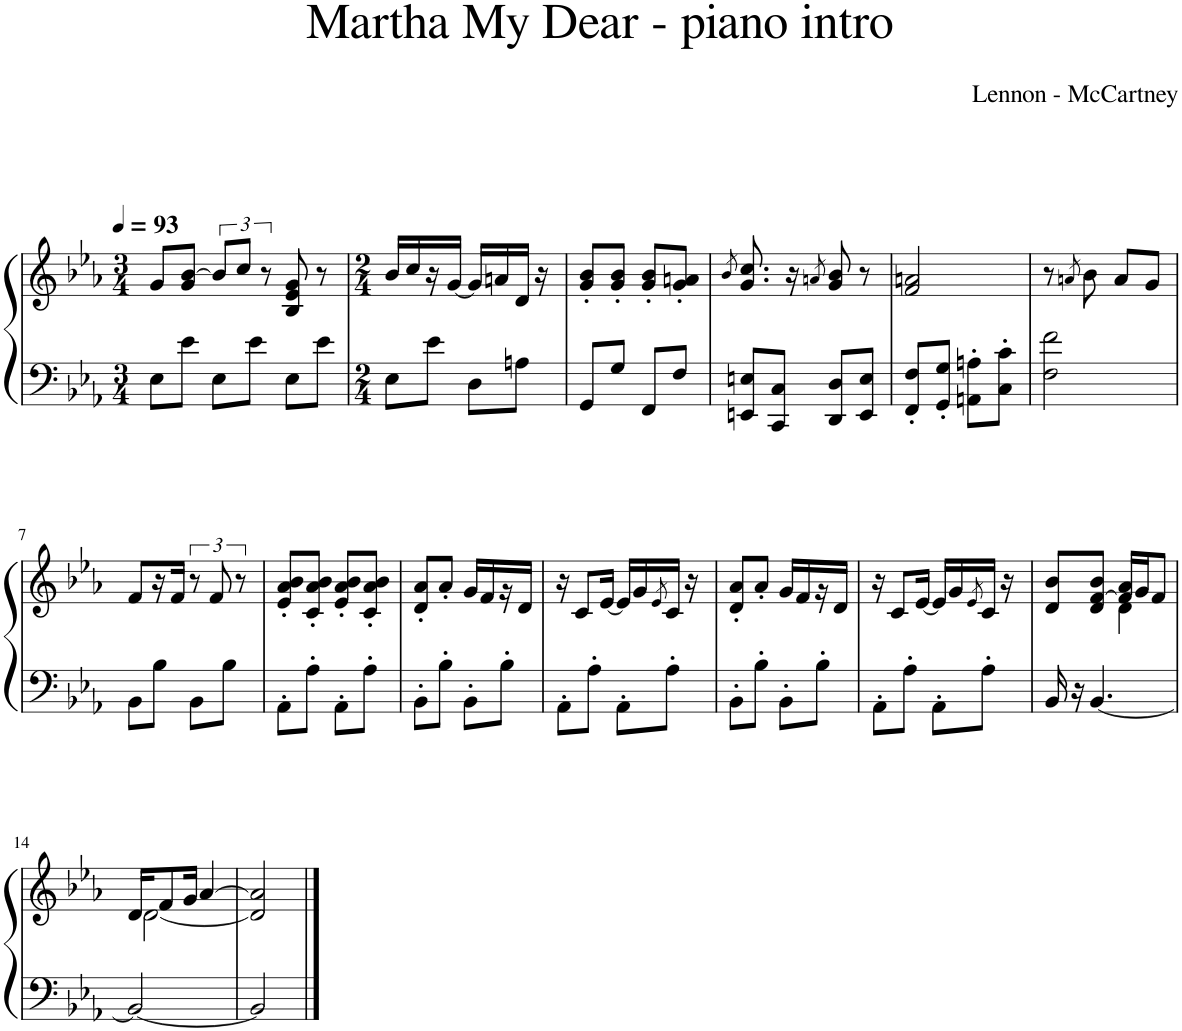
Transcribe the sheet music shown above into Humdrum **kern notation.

**kern	**kern
*part1	*part1
*staff2	*staff1
*I"Piano	*
*I'Pno.	*
*clefF4	*clefG2
*k[b-e-a-]	*k[b-e-a-]
*M3/4	*M3/4
*MM93	*MM93
=1	=1
8E-\L	8g/L
8e-\J	8g/ [8b-/J
8E-\L	12b-/L]
.	12cc/J
8e-\J	.
.	12r
8E-\L	8B-/ 8e-/ 8g/
8e-\J	8r
=2	=2
*M2/4	*M2/4
8E-\L	16b-/LL
.	16cc/
8e-\J	16r
.	[16g/JJ
8D\L	16g/LL]
.	16an/
8An\J	16d/JJ
.	16r
=3	=3
8GG/L	8g/' 8b-/'L
8G/J	8g/' 8b-/'J
8FF/L	8g/' 8b-/'L
8F/J	8g/' 8an/'J
=4	=4
.	8qb-/
8EEn/ 8En/L	8.g/ 8.cc/
8CC/ 8C/J	.
.	16r
.	8qan/
8DD/ 8D/L	8g/ 8b-/
8EE/ 8E/J	8r
=5	=5
8FF/' 8F/'L	2f/ 2an/
8GG/' 8G/'J	.
8AAn\' 8An\'L	.
8C\' 8c\'J	.
=6	=6
2F\ 2f\	8r
.	8qan/
.	8b-\
.	8a/L
.	8g/J
!!LO:LB:g=z
=7	=7
8BB-\L	8f/L
8B-\J	16r
.	16f/JJ
8BB-\L	12r
.	12f/
8B-\J	.
.	12r
=8	=8
8AA-'\L	8e-/' 8a-/' 8b-/'L
8A-'\J	8c/' 8a-/' 8b-/'J
8AA-'\L	8e-/' 8a-/' 8b-/'L
8A-'\J	8c/' 8a-/' 8b-/'J
=9	=9
8BB-'\L	8d/' 8a-/'L
8B-'\J	8a-'/J
8BB-'\L	16g/LL
.	16f/
8B-'\J	16r
.	16d/JJ
=10	=10
8AA-'\L	16r
.	8c/L
8A-'\J	.
.	[16e-/Jk
8AA-'\L	16e-/LL]
.	16g/
.	8qe-/
8A-'\J	16c/JJ
.	16r
=11	=11
8BB-'\L	8d/' 8a-/'L
8B-'\J	8a-'/J
8BB-'\L	16g/LL
.	16f/
8B-'\J	16r
.	16d/JJ
=12	=12
8AA-'\L	16r
.	8c/L
8A-'\J	.
.	[16e-/Jk
8AA-'\L	16e-/LL]
.	16g/
.	8qe-/
8A-'\J	16c/JJ
.	16r
=13	=13
*	*^
16BB-/	8d/ 8b-/L	4ryy
16r	.	.
[4.BB-/	8d/ [8f/ 8b-/J	.
.	16f/] 16a-/LL	4d\
.	16g/J	.
.	8f/J	.
!!LO:LB:g=z	!!
=14	=14	=14
2BB-/_	16d/KL	[2d\
.	8f/	.
.	16g/Jk	.
.	[4a-/	.
*	*v	*v
=15	=15
2BB-/]	2d/] 2a-/]
==	==
*-	*-
